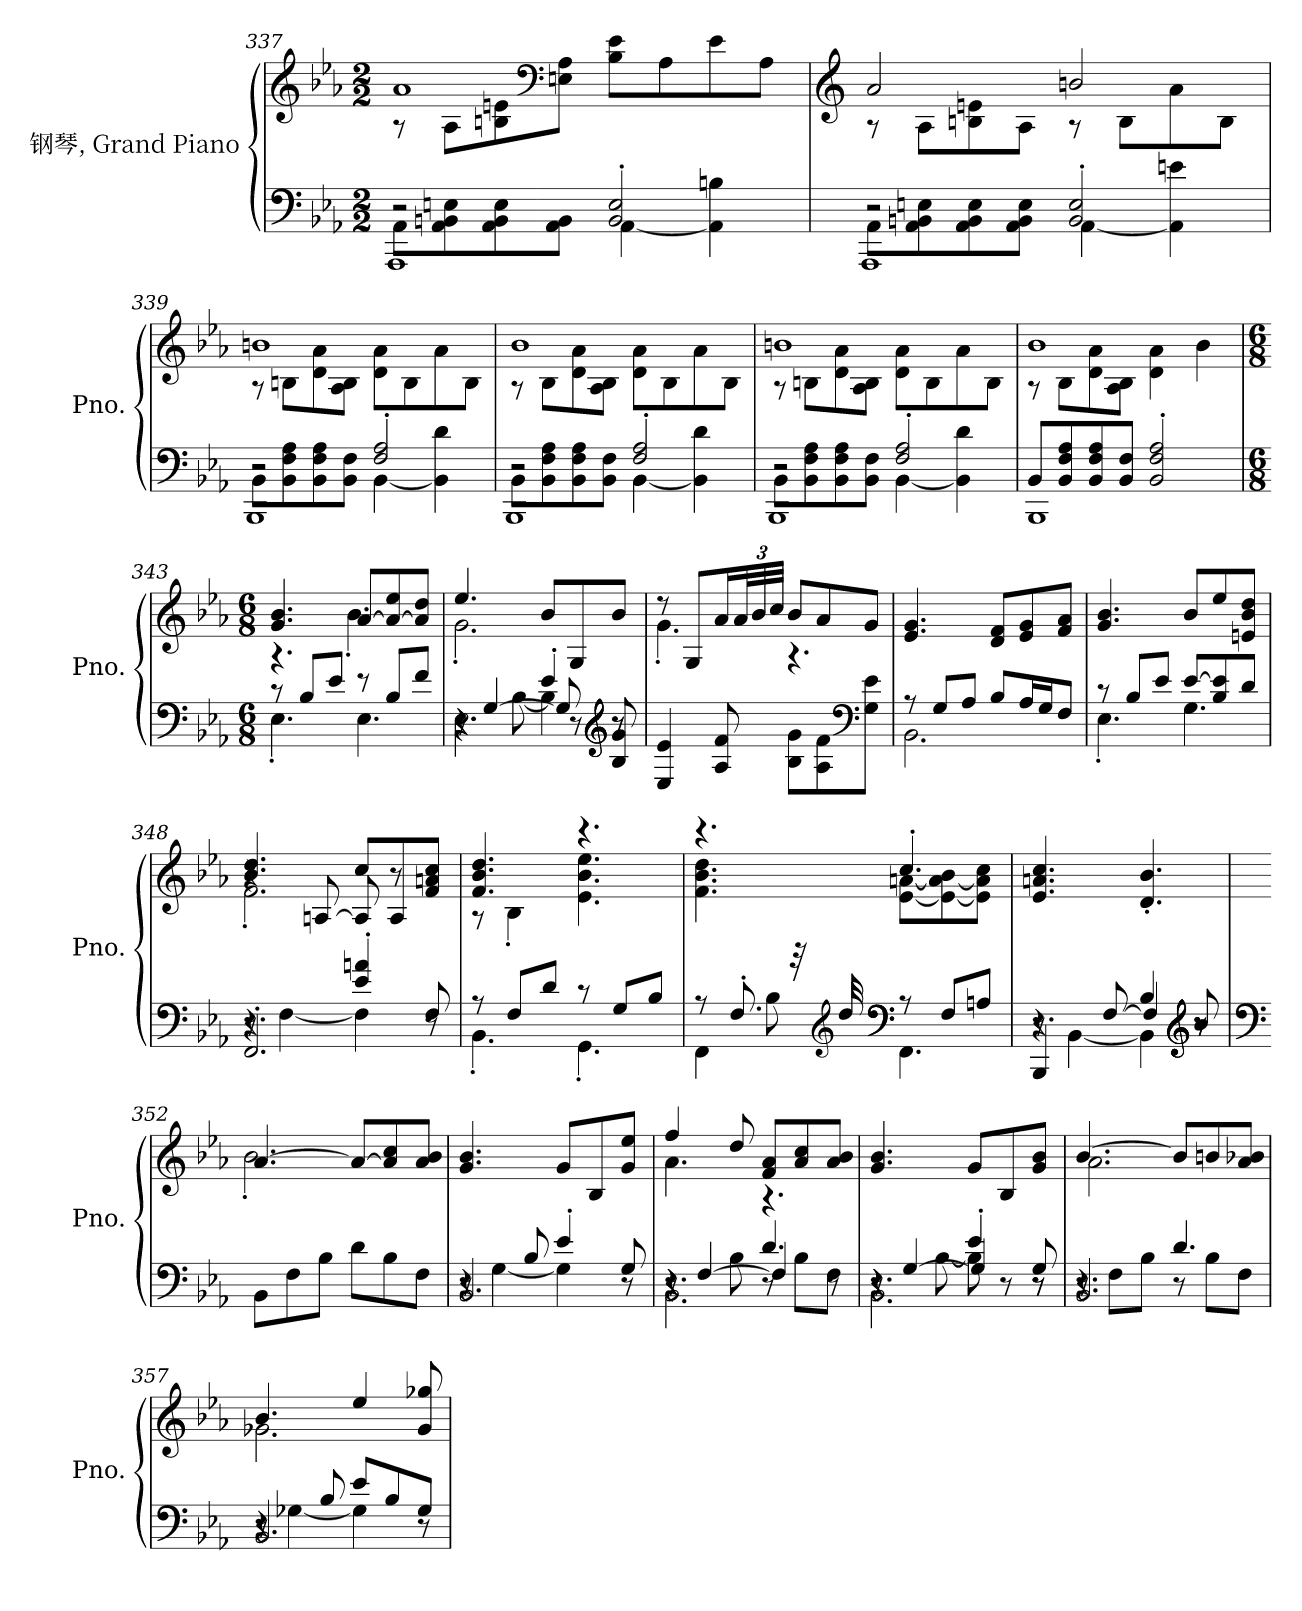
**kern	**kern
*part1	*part1
*staff2	*staff1
*I"钢琴, Grand Piano	*
*I'Pno.	*
*clefF4	*clefG2
*k[b-e-a-]	*k[b-e-a-]
*M2/2	*M2/2
=337	=337
*^	*^
*	*^	*	*
2r	8AA-\L	1AAA-	1a-	8r
.	8AA-\ 8BBn\ 8En\	.	.	8A-\L
.	8AA-\ 8BB\ 8E\	.	.	8Bn\ 8en\
*	*	*	*clefF4	*
.	8AA-\ 8BB\J	.	.	8En\ 8A-\J
2BB/' 2E/'	[4AA-\	.	.	8B\ 8e\L
.	.	.	.	8A-\
.	4AA-\] 4Bn\	.	.	8e\
.	.	.	.	8A-\J
=338	=338	=338	=338	=338
*	*	*	*clefG2	*
2r	8AA-\L	1AAA-	2a-/	8r
.	8AA-\ 8BBn\ 8En\	.	.	8A-\L
.	8AA-\ 8BB\ 8E\	.	.	8Bn\ 8en\
.	8AA-\ 8BB\ 8E\J	.	.	8A-\J
2BB/' 2E/'	[4AA-\	.	2bn/	8r
.	.	.	.	8B\L
.	4AA-\] 4en\	.	.	8a-\
*	*	*	*MM90	*
.	.	.	.	8B\J
!!LO:LB:g=z	!!
=339	=339	=339	=339	=339
*	*	*	*MM100	*
2r	8BB-\L	1BBB-	1bn	8r
*	*	*	*MM130	*
.	8BB-\ 8F\ 8A-\	.	.	8Bn\L
.	8BB-\ 8F\ 8A-\	.	.	8d\ 8a-\
.	8BB-\ 8F\J	.	.	8A-\ 8B\J
2F/' 2A-/'	[4BB-\	.	.	8d\ 8a-\L
.	.	.	.	8B\
.	4BB-\] 4d\	.	.	8a-\
.	.	.	.	8B\J
=340	=340	=340	=340	=340
2r	8BB-\L	1BBB-	1b-	8r
.	8BB-\ 8F\ 8A-\	.	.	8B-\L
.	8BB-\ 8F\ 8A-\	.	.	8d\ 8a-\
.	8BB-\ 8F\J	.	.	8A-\ 8B-\J
2F/' 2A-/'	[4BB-\	.	.	8d\ 8a-\L
.	.	.	.	8B-\
.	4BB-\] 4d\	.	.	8a-\
.	.	.	.	8B-\J
=341	=341	=341	=341	=341
*	*	*	*MM100	*
2r	8BB-\L	1BBB-	1bn	8r
*	*	*	*MM130	*
.	8BB-\ 8F\ 8A-\	.	.	8Bn\L
.	8BB-\ 8F\ 8A-\	.	.	8d\ 8a-\
.	8BB-\ 8F\J	.	.	8A-\ 8B\J
*	*	*	*MM125	*
2F/' 2A-/'	[4BB-\	.	.	8d\ 8a-\L
.	.	.	.	8B\
.	4BB-\] 4d\	.	.	8a-\
*	*	*	*MM90	*
.	.	.	.	8B\J
*	*v	*v	*	*
=342	=342	=342	=342
8BB-/L	1BBB-	1b-	8r
*	*	*MM110	*
8BB-/ 8F/ 8A-/	.	.	8B-\L
8BB-/ 8F/ 8A-/	.	.	8d\ 8a-\
*	*	*MM100	*
8BB-/ 8F/J	.	.	8A-\ 8B-\J
*	*	*MM90	*
2BB-/' 2F/' 2A-/'	.	.	4d\ 4a-\
.	.	.	4b-\
!!LO:LB:g=z	!!
=343	=343	=343	=343
*M6/8	*	*M6/8	*
*	*	*MM70	*
8r	4.E-'\	4.g/ 4.b-/	4.r
8B-/L	.	.	.
8e-/J	.	.	.
*	*	*MM80	*
8r	4.E-\	[8a-/L	4.b-'\
*	*	*MM85	*
8B-/L	.	8a-/_ 8ee-/	.
*	*	*MM80	*
8f/J	.	8a-/] 8dd/J	.
*v	*v	*	*
=344	=344	=344
*	*MM85	*
*^	*	*
*	*^	*	*
*	*	*^	*	*
4.r	4r	8r	2.E-\	4.ee-/	2.g'\
.	.	[4G/	.	.	.
.	[8B-\	.	.	.	.
*	*	*	*	*MM80	*
4e-'/	4B-\]	8G/]	.	8b-/L	.
*	*	*	*	*MM100	*
.	.	8r	.	8G/	.
*clefG2	*	*	*	*	*
*	*	*	*	*MM80	*
8B-/ 8g/	8r	8r	.	8b-/J	.
*v	*v	*v	*v	*	*
=345	=345	=345
*	*MM85	*
4E-/ 4e-/	8r	4.g'\
*	*MM100	*
.	8G/L	.
8A-/ 8f/	16a-/L	.
*	*Xbrackettup	*
*	*MM45	*
.	48a-/L	.
.	48b-/	.
.	48cc/JJJ	.
*	*MM80	*
8B-\ 8g\L	8b-/L	4.r
*	*MM90	*
8A-\ 8f\	8a-/	.
*clefF4	*	*
*	*MM80	*
8G\ 8e-\J	8g/J	.
*	*v	*v
=346	=346
*^	*
8r	2.BB-\	4.e-/ 4.g/
8G/L	.	.
8A-/J	.	.
*	*	*MM75
8B-/L	.	8d/ 8f/L
*	*	*MM90
16A-/L	.	8e-/ 8g/
16G/J	.	.
*	*	*MM80
8F/J	.	8f/ 8a-/J
!!LO:LB:g=z
=347	=347	=347
8r	4.E-'\	4.g/ 4.b-/
8B-/L	.	.
8e-/J	.	.
*	*	*MM80
[8e-/L	4.G\	8b-/L
*	*	*MM90
8B-/ 8e-/]	.	8ee-/
*	*	*MM75
8d/J	.	8en/ 8b-/ 8dd/J
*v	*v	*
=348	=348
*	*MM80
*^	*^
*	*^	*	*^
4.r	8r	2.FF'/	4.b-/ 4.dd/	2.f'\	4r
.	[4F\	.	.	.	.
.	.	.	.	.	[8An/
*	*	*	*MM85	*	*
4e-/' 4an/'	4F\]	.	8cc/L	.	8A/]
*	*	*	*MM100	*	*
.	.	.	8A/	.	8r
*	*	*	*MM90	*	*
8F/	8r	.	8f/ 8an/ 8cc/J	.	8r
*v	*v	*v	*	*	*
*	*v	*v	*v
=349	=349
*	*MM80
*^	*^
8r	4.BB-'\	4.f/ 4.b-/ 4.dd/	8r
*	*	*MM100	*
8F/L	.	.	4B-'\
8d/J	.	.	.
*	*	*MM85	*
8r	4.GG'\	4.r	4.e-\ 4.b-\ 4.ee-\
8G/L	.	.	.
8B-/J	.	.	.
=350	=350	=350	=350
*	*	*MM85	*
8r	4FF\	4.r	4.f\ 4.b-\ 4.dd\
8.F'/	.	.	.
.	8B-\	.	.
32r	.	.	.
*clefG2	*	*	*
32dd/	.	.	.
*clefF4	*	*	*
*	*	*MM80	*
8r	4.FF\	4.cc'/	[8e-\ [8an\L
*	*	*MM90	*
8F/L	.	.	8e-\_ 8a\_ 8b-\
*	*	*MM75	*
8An/J	.	.	8e-\] 8a\] 8cc\J
*v	*v	*	*
*	*v	*v
!!LO:PB:g=z
=351	=351
*	*MM65
*^	*
*	*^	*
4.r	8r	4BBB-/	4.e-/ 4.an/ 4.cc/
.	[4BB-\	.	.
.	.	[8F/	.
4B-/	4BB-\]	4F/]	4.d/' 4.b-/'
*clefG2	*	*	*
8b-/	8r	8r	.
*v	*v	*v	*
=352	=352
*clefF4	*
*	*^
8BB-\L	[4.a-/	2.b-'\
8F\	.	.
8B-\J	.	.
*	*MM85	*
8d\L	8a-/L_	.
8B-\	8a-/] 8cc/	.
*	*MM80	*
8F\J	8a-/ 8b-/J	.
*	*v	*v
=353	=353
*^	*
*	*^	*
4r	8r	2.BB-/	4.g/ 4.b-/
.	[4G\	.	.
8B-/	.	.	.
*	*	*	*MM85
4e-'/	4G\]	.	8g/L
*	*	*	*MM100
.	.	.	8B-/
*	*	*	*MM75
8G/	8r	.	8g/ 8ee-/J
=354	=354	=354	=354
*	*	*^	*^
4.r	4r	8r	2.BB-\	4ff/	4.a-\
.	.	[4F/	.	.	.
*	*	*	*	*MM96	*
.	8B-\	.	.	8dd/	.
*	*	*	*	*MM80	*
4.d/	8r	4F/]	.	8f/ 8a-/L	4.r
.	8B-\L	.	.	8a-/ 8cc/	.
*	*	*	*	*MM75	*
.	8F\J	8r	.	8a-/ 8b-/J	.
*	*	*	*	*v	*v
!!LO:LB:g=z
=355	=355	=355	=355	=355
*	*	*	*	*MM85
4.r	4r	8r	2.BB-\	4.g/ 4.b-/
.	.	[4G/	.	.
.	[8B-\	.	.	.
*	*	*	*	*MM85
4e-'/	8B-\]	4G/]	.	8g/L
*	*	*	*	*MM96
.	8r	.	.	8B-/
*	*	*	*	*MM75
8G/	8r	8r	.	8g/ 8b-/J
*	*	*v	*v	*
=356	=356	=356	=356
*	*	*	*^
4.r	8r	2.BB-/	[4.b-/	2.a-\
.	8F\L	.	.	.
.	8B-\J	.	.	.
*	*	*	*MM85	*
4.d/	8r	.	8b-/L]	.
*	*	*	*MM80	*
.	8B-\L	.	8bn/	.
.	8F\J	.	8a-/ 8b-X/J	.
=357	=357	=357	=357	=357
4r	8r	2.BB-/	4.b-/	2.g-X\
.	[4G-X\	.	.	.
8B-/	.	.	.	.
*	*	*	*MM90	*
8e-/L	4G-\]	.	4ee-/	.
8B-/	.	.	.	.
*	*	*	*MM60	*
8G-/J	8r	.	8g-/ 8gg-X/	.
*v	*v	*v	*	*
*	*v	*v
=	=
*-	*-
